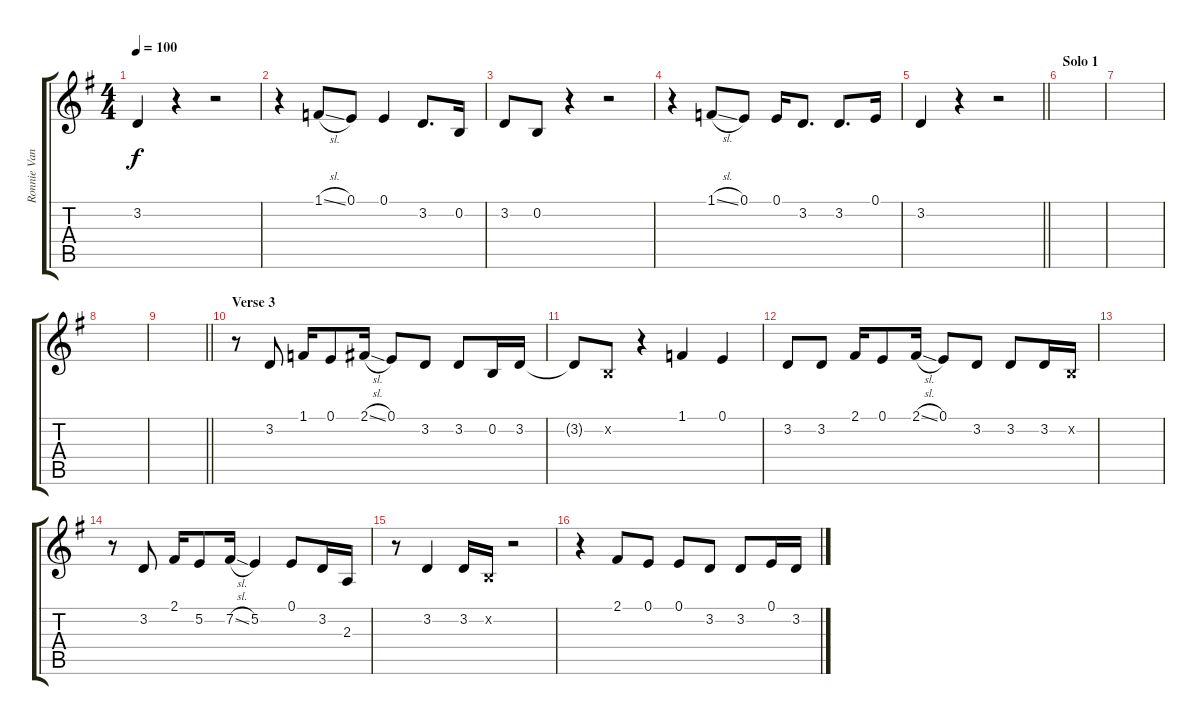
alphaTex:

\track ("Ronnie Van Zant" "Ronnie Van") {instrument lead5charang}
\staff {score tabs}
\tuning (E4 B3 G3 D3 A2 E2) {hide}
\ts (4 4)
\tempo 100
\clef g2
\ks g
3.2{t}.4{dy f} r.4 r.2 |
r.4 1.1{sl}.8 0.1.8 0.1.4 3.2.8{d} 0.2.16 |
3.2.8 0.2.8 r.4 r.2 |
r.4 1.1{sl}.8 0.1.8 0.1.16 3.2.8{d} 3.2.8{d} 0.1.16 |
\barLineRight lightlight
3.2.4 r.4 r.2 |
\section ("" "Solo 1")
|
|
|
\barLineRight lightlight
|
\section ("" "Verse 3")
r.8 3.2.8 1.1.16 0.1.8 2.1{sl}.16 0.1.8 3.2.8 3.2.8 0.2.16 3.2.16 |
3.2{t}.8 0.2{x}.8 r.4 1.1.4 0.1.4 |
3.2.8 3.2.8 2.1.16 0.1.8 2.1{sl}.16 0.1.8 3.2.8 3.2.8 3.2.16 0.2{x}.16 |
|
r.8 3.2.8 2.1.16 5.2.8 7.2{sl}.16 5.2.4 0.1.8 3.2.16 2.3.16 |
r.8 3.2.4 3.2.16 0.2{x}.16 r.2 |
r.4 2.1.8 0.1.8 0.1.8 3.2.8 3.2.8 0.1.16 3.2.16
